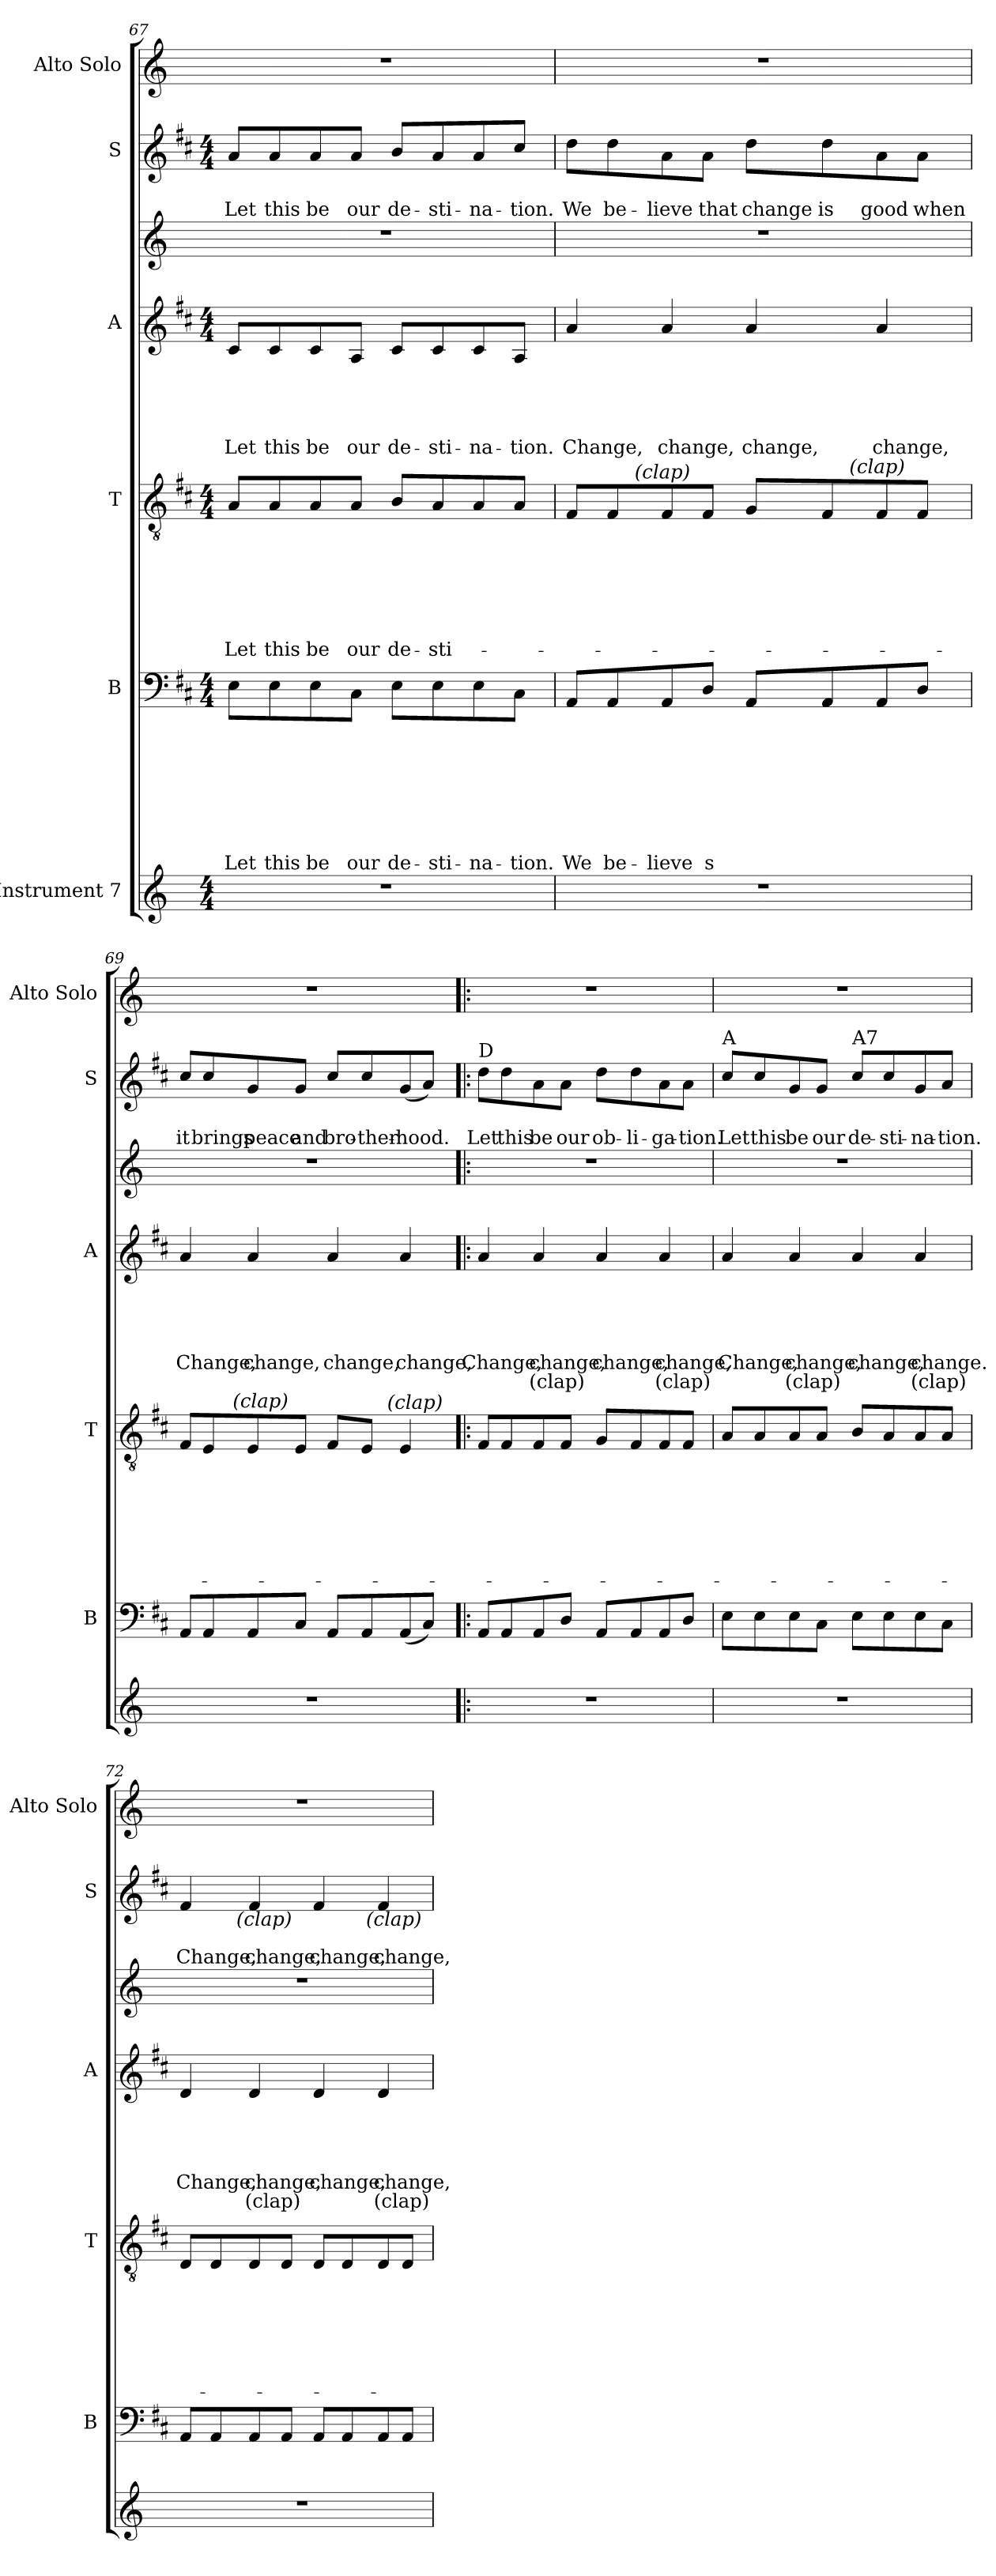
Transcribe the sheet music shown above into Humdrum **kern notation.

**kern	**kern	**text	**text	**text	**text	**text	**text	**text	**text	**kern	**text	**text	**text	**text	**text	**text	**text	**kern	**text	**text	**text	**text	**text	**text	**kern	**kern	**text	**text	**kern
*part7	*part6	*part6	*part6	*part6	*part6	*part6	*part6	*part6	*part6	*part5	*part5	*part5	*part5	*part5	*part5	*part5	*part5	*part4	*part4	*part4	*part4	*part4	*part4	*part4	*part3	*part2	*part2	*part2	*part1
*staff7	*staff6	*staff6	*staff6	*staff6	*staff6	*staff6	*staff6	*staff6	*staff6	*staff5	*staff5	*staff5	*staff5	*staff5	*staff5	*staff5	*staff5	*staff4	*staff4	*staff4	*staff4	*staff4	*staff4	*staff4	*staff3	*staff2	*staff2	*staff2	*staff1
*I"Instrument 7	*I"B	*	*	*	*	*	*	*	*	*I"T	*	*	*	*	*	*	*	*I"A	*	*	*	*	*	*	*	*I"S	*	*	*I"Alto Solo
*	*I'B	*	*	*	*	*	*	*	*	*I'T	*	*	*	*	*	*	*	*I'A	*	*	*	*	*	*	*	*I'S	*	*	*I'Alto Solo
!!LO:PB:g=z
*clefG2	*clefF4	*	*	*	*	*	*	*	*	*clefGv2	*	*	*	*	*	*	*	*clefG2	*	*	*	*	*	*	*clefG2	*clefG2	*	*	*clefG2
*k[]	*k[f#c#]	*	*	*	*	*	*	*	*	*k[f#c#]	*	*	*	*	*	*	*	*k[f#c#]	*	*	*	*	*	*	*k[]	*k[f#c#]	*	*	*k[]
*C:	*D:	*	*	*	*	*	*	*	*	*D:	*	*	*	*	*	*	*	*D:	*	*	*	*	*	*	*C:	*D:	*	*	*C:
*M4/4	*M4/4	*	*	*	*	*	*	*	*	*M4/4	*	*	*	*	*	*	*	*M4/4	*	*	*	*	*	*	*	*M4/4	*	*	*
=67	=67	=67	=67	=67	=67	=67	=67	=67	=67	=67	=67	=67	=67	=67	=67	=67	=67	=67	=67	=67	=67	=67	=67	=67	=67	=67	=67	=67	=67
!	!	!	!	!	!	!	!	!	!LO:LY:b	!	!	!	!	!	!	!	!LO:LY:b	!	!	!	!	!	!LO:LY:b	!	!	!	!	!LO:LY:b	!
1r	8E\L	.	.	.	.	.	.	.	Let	8A/L	.	.	.	.	.	.	Let	8c#/L	.	.	.	.	Let	.	1r	8a/L	.	Let	1r
!	!	!	!	!	!	!	!	!	!LO:LY:b	!	!	!	!	!	!	!	!LO:LY:b	!	!	!	!	!	!LO:LY:b	!	!	!	!	!LO:LY:b	!
.	8E\	.	.	.	.	.	.	.	this	8A/	.	.	.	.	.	.	this	8c#/	.	.	.	.	this	.	.	8a/	.	this	.
!	!	!	!	!	!	!	!	!	!LO:LY:b	!	!	!	!	!	!	!	!LO:LY:b	!	!	!	!	!	!LO:LY:b	!	!	!	!	!LO:LY:b	!
.	8E\	.	.	.	.	.	.	.	be	8A/	.	.	.	.	.	.	be	8c#/	.	.	.	.	be	.	.	8a/	.	be	.
!	!	!	!	!	!	!	!	!	!LO:LY:b	!	!	!	!	!	!	!	!LO:LY:b	!	!	!	!	!	!LO:LY:b	!	!	!	!	!LO:LY:b	!
.	8C#\J	.	.	.	.	.	.	.	our	8A/J	.	.	.	.	.	.	our	8A/J	.	.	.	.	our	.	.	8a/J	.	our	.
!	!	!	!	!	!	!	!	!	!LO:LY:b	!	!	!	!	!	!	!	!LO:LY:b	!	!	!	!	!	!LO:LY:b	!	!	!	!	!LO:LY:b	!
.	8E\L	.	.	.	.	.	.	.	de-	8B/L	.	.	.	.	.	.	de-	8c#/L	.	.	.	.	de-	.	.	8b/L	.	de-	.
!	!	!	!	!	!	!	!	!	!LO:LY:b	!	!	!	!	!	!	!	!LO:LY:b	!	!	!	!	!	!LO:LY:b	!	!	!	!	!LO:LY:b	!
.	8E\	.	.	.	.	.	.	.	-sti-	8A/	.	.	.	.	.	.	-sti-	8c#/	.	.	.	.	-sti-	.	.	8a/	.	-sti-	.
!	!	!	!	!	!	!	!	!	!LO:LY:b	!	!	!	!	!	!	!	!	!	!	!	!	!	!LO:LY:b	!	!	!	!	!LO:LY:b	!
.	8E\	.	.	.	.	.	.	.	-na-	8A/	.	.	.	.	.	.	.	8c#/	.	.	.	.	-na-	.	.	8a/	.	-na-	.
!	!	!	!	!	!	!	!	!	!LO:LY:b	!	!	!	!	!	!	!	!	!	!	!	!	!	!LO:LY:b	!	!	!	!	!LO:LY:b	!
.	8C#\J	.	.	.	.	.	.	.	-tion.	8A/J	.	.	.	.	.	.	.	8A/J	.	.	.	.	-tion.	.	.	8cc#/J	.	-tion.	.
=68	=68	=68	=68	=68	=68	=68	=68	=68	=68	=68	=68	=68	=68	=68	=68	=68	=68	=68	=68	=68	=68	=68	=68	=68	=68	=68	=68	=68	=68
!	!	!	!	!	!	!	!	!	!LO:LY:b	!	!	!	!	!	!	!	!	!	!	!	!	!	!LO:LY:b	!	!	!	!	!LO:LY:b	!
*	*	*	*	*	*	*	*	*	*	*^	*	*	*	*	*	*	*	*	*	*	*	*	*	*	*	*	*	*	*
1r	8AA/L	.	.	.	.	.	.	.	We	8F#/L	8.ryy	.	.	.	.	.	.	.	4a/	.	.	.	.	Change,	.	1r	8dd\L	.	We	1r
!	!	!	!	!	!	!	!	!	!LO:LY:b	!	!	!	!	!	!	!	!	!	!	!	!	!	!	!	!	!	!	!	!LO:LY:b	!
.	8AA/	.	.	.	.	.	.	.	be-	8F#/	.	.	.	.	.	.	.	.	.	.	.	.	.	.	.	.	8dd\	.	be-	.
!	!	!	!	!	!	!	!	!	!	!	!LO:TX:a:i:t=(clap)	!	!	!	!	!	!	!	!	!	!	!	!	!	!	!	!	!	!	!
.	.	.	.	.	.	.	.	.	.	.	2ryy	.	.	.	.	.	.	.	.	.	.	.	.	.	.	.	.	.	.	.
!	!	!	!	!	!	!	!	!	!LO:LY:b	!	!	!	!	!	!	!	!	!	!	!	!	!	!	!LO:LY:b	!	!	!	!	!LO:LY:b	!
.	8AA/	.	.	.	.	.	.	.	-lieve	8F#/	.	.	.	.	.	.	.	.	4a/	.	.	.	.	change,	.	.	8a\	.	-lieve	.
!	!	!	!	!	!	!	!	!	!LO:LY:b	!	!	!	!	!	!	!	!	!	!	!	!	!	!	!	!	!	!	!	!LO:LY:b	!
.	8D/J	.	.	.	.	.	.	.	s	8F#/J	.	.	.	.	.	.	.	.	.	.	.	.	.	.	.	.	8a\J	.	that	.
!	!	!	!	!	!	!	!	!	!	!	!	!	!	!	!	!	!	!	!	!	!	!	!	!LO:LY:b	!	!	!	!	!LO:LY:b	!
.	8AA/L	.	.	.	.	.	.	.	.	8G/L	.	.	.	.	.	.	.	.	4a/	.	.	.	.	change,	.	.	8dd\L	.	change	.
!	!	!	!	!	!	!	!	!	!	!	!	!	!	!	!	!	!	!	!	!	!	!	!	!	!	!	!	!	!LO:LY:b	!
.	8AA/	.	.	.	.	.	.	.	.	8F#/	.	.	.	.	.	.	.	.	.	.	.	.	.	.	.	.	8dd\	.	is	.
!	!	!	!	!	!	!	!	!	!	!	!LO:TX:a:i:t=(clap)	!	!	!	!	!	!	!	!	!	!	!	!	!	!	!	!	!	!	!
.	.	.	.	.	.	.	.	.	.	.	4ryy	.	.	.	.	.	.	.	.	.	.	.	.	.	.	.	.	.	.	.
!	!	!	!	!	!	!	!	!	!	!	!	!	!	!	!	!	!	!	!	!	!	!	!	!LO:LY:b	!	!	!	!	!LO:LY:b	!
.	8AA/	.	.	.	.	.	.	.	.	8F#/	.	.	.	.	.	.	.	.	4a/	.	.	.	.	change,	.	.	8a\	.	good	.
!	!	!	!	!	!	!	!	!	!	!	!	!	!	!	!	!	!	!	!	!	!	!	!	!	!	!	!	!	!LO:LY:b	!
.	8D/J	.	.	.	.	.	.	.	.	8F#/J	.	.	.	.	.	.	.	.	.	.	.	.	.	.	.	.	8a\J	.	when	.
.	.	.	.	.	.	.	.	.	.	.	16ryy	.	.	.	.	.	.	.	.	.	.	.	.	.	.	.	.	.	.	.
=69	=69	=69	=69	=69	=69	=69	=69	=69	=69	=69	=69	=69	=69	=69	=69	=69	=69	=69	=69	=69	=69	=69	=69	=69	=69	=69	=69	=69	=69	=69
!	!	!	!	!	!	!	!	!	!	!	!	!	!	!	!	!	!	!	!	!	!	!	!	!LO:LY:b	!	!	!	!	!LO:LY:b	!
1r	8AA/L	.	.	.	.	.	.	.	.	8F#/L	8..ryy	.	.	.	.	.	.	.	4a/	.	.	.	.	Change,	.	1r	8cc#/L	.	it	1r
!	!	!	!	!	!	!	!	!	!	!	!	!	!	!	!	!	!	!	!	!	!	!	!	!	!	!	!	!	!LO:LY:b	!
.	8AA/	.	.	.	.	.	.	.	.	8E/	.	.	.	.	.	.	.	.	.	.	.	.	.	.	.	.	8cc#/	.	brings	.
!	!	!	!	!	!	!	!	!	!	!	!LO:TX:a:i:t=(clap)	!	!	!	!	!	!	!	!	!	!	!	!	!	!	!	!	!	!	!
.	.	.	.	.	.	.	.	.	.	.	2ryy	.	.	.	.	.	.	.	.	.	.	.	.	.	.	.	.	.	.	.
!	!	!	!	!	!	!	!	!	!	!	!	!	!	!	!	!	!	!	!	!	!	!	!	!LO:LY:b	!	!	!	!	!LO:LY:b	!
.	8AA/	.	.	.	.	.	.	.	.	8E/	.	.	.	.	.	.	.	.	4a/	.	.	.	.	change,	.	.	8g/	.	peace	.
!	!	!	!	!	!	!	!	!	!	!	!	!	!	!	!	!	!	!	!	!	!	!	!	!	!	!	!	!	!LO:LY:b	!
.	8C#/J	.	.	.	.	.	.	.	.	8E/J	.	.	.	.	.	.	.	.	.	.	.	.	.	.	.	.	8g/J	.	and	.
!	!	!	!	!	!	!	!	!	!	!	!	!	!	!	!	!	!	!	!	!	!	!	!	!LO:LY:b	!	!	!	!	!LO:LY:b	!
.	8AA/L	.	.	.	.	.	.	.	.	8F#/L	.	.	.	.	.	.	.	.	4a/	.	.	.	.	change,	.	.	8cc#/L	.	bro-	.
!	!	!	!	!	!	!	!	!	!	!	!	!	!	!	!	!	!	!	!	!	!	!	!	!	!	!	!	!	!LO:LY:b	!
.	8AA/	.	.	.	.	.	.	.	.	8E/J	.	.	.	.	.	.	.	.	.	.	.	.	.	.	.	.	8cc#/	.	-ther-	.
!	!	!	!	!	!	!	!	!	!	!	!LO:TX:a:i:t=(clap)	!	!	!	!	!	!	!	!	!	!	!	!	!	!	!	!	!	!	!
.	.	.	.	.	.	.	.	.	.	.	4ryy	.	.	.	.	.	.	.	.	.	.	.	.	.	.	.	.	.	.	.
!	!	!	!	!	!	!	!	!	!	!	!	!	!	!	!	!	!	!	!	!	!	!	!	!LO:LY:b	!	!	!	!	!LO:LY:b	!
.	(<8AA/	.	.	.	.	.	.	.	.	4E/	.	.	.	.	.	.	.	.	4a/	.	.	.	.	change,	.	.	(<8g/	.	-hood.	.
.	8C#/J)	.	.	.	.	.	.	.	.	.	.	.	.	.	.	.	.	.	.	.	.	.	.	.	.	.	8a/J)	.	.	.
.	.	.	.	.	.	.	.	.	.	.	32ryy	.	.	.	.	.	.	.	.	.	.	.	.	.	.	.	.	.	.	.
!!LO:LB:g=z
=70!|:	=70!|:	=70!|:	=70!|:	=70!|:	=70!|:	=70!|:	=70!|:	=70!|:	=70!|:	=70!|:	=70!|:	=70!|:	=70!|:	=70!|:	=70!|:	=70!|:	=70!|:	=70!|:	=70!|:	=70!|:	=70!|:	=70!|:	=70!|:	=70!|:	=70!|:	=70!|:	=70!|:	=70!|:	=70!|:	=70!|:
!	!	!	!	!	!	!	!	!	!	!	!	!	!	!	!	!	!	!	!	!	!	!	!	!	!	!	!LO:TX:a:t=D	!	!	!
!	!	!	!	!	!	!	!	!	!	!	!	!	!	!	!	!	!	!	!	!	!	!	!	!LO:LY:b	!	!	!	!	!LO:LY:b	!
*	*	*	*	*	*	*	*	*	*	*v	*v	*	*	*	*	*	*	*	*	*	*	*	*	*	*	*	*	*	*	*
1r	8AA/L	.	.	.	.	.	.	.	.	8F#/L	.	.	.	.	.	.	.	4a/	.	.	.	.	Change,	.	1r	8dd\L	.	Let	1r
!	!	!	!	!	!	!	!	!	!	!	!	!	!	!	!	!	!	!	!	!	!	!	!	!	!	!	!	!LO:LY:b	!
.	8AA/	.	.	.	.	.	.	.	.	8F#/	.	.	.	.	.	.	.	.	.	.	.	.	.	.	.	8dd\	.	this	.
!	!	!	!	!	!	!	!	!	!	!	!	!	!	!	!	!	!	!	!	!	!	!	!LO:LY:b	!LO:LY:b	!	!	!	!LO:LY:b	!
.	8AA/	.	.	.	.	.	.	.	.	8F#/	.	.	.	.	.	.	.	4a/	.	.	.	.	change,	(clap)	.	8a\	.	be	.
!	!	!	!	!	!	!	!	!	!	!	!	!	!	!	!	!	!	!	!	!	!	!	!	!	!	!	!	!LO:LY:b	!
.	8D/J	.	.	.	.	.	.	.	.	8F#/J	.	.	.	.	.	.	.	.	.	.	.	.	.	.	.	8a\J	.	our	.
!	!	!	!	!	!	!	!	!	!	!	!	!	!	!	!	!	!	!	!	!	!	!	!LO:LY:b	!	!	!	!	!LO:LY:b	!
.	8AA/L	.	.	.	.	.	.	.	.	8G/L	.	.	.	.	.	.	.	4a/	.	.	.	.	change,	.	.	8dd\L	.	ob-	.
!	!	!	!	!	!	!	!	!	!	!	!	!	!	!	!	!	!	!	!	!	!	!	!	!	!	!	!	!LO:LY:b	!
.	8AA/	.	.	.	.	.	.	.	.	8F#/	.	.	.	.	.	.	.	.	.	.	.	.	.	.	.	8dd\	.	-li-	.
!	!	!	!	!	!	!	!	!	!	!	!	!	!	!	!	!	!	!	!	!	!	!	!LO:LY:b	!LO:LY:b	!	!	!	!LO:LY:b	!
.	8AA/	.	.	.	.	.	.	.	.	8F#/	.	.	.	.	.	.	.	4a/	.	.	.	.	change,	(clap)	.	8a\	.	-ga-	.
!	!	!	!	!	!	!	!	!	!	!	!	!	!	!	!	!	!	!	!	!	!	!	!	!	!	!	!	!LO:LY:b	!
.	8D/J	.	.	.	.	.	.	.	.	8F#/J	.	.	.	.	.	.	.	.	.	.	.	.	.	.	.	8a\J	.	-tion.	.
=71	=71	=71	=71	=71	=71	=71	=71	=71	=71	=71	=71	=71	=71	=71	=71	=71	=71	=71	=71	=71	=71	=71	=71	=71	=71	=71	=71	=71	=71
!	!	!	!	!	!	!	!	!	!	!	!	!	!	!	!	!	!	!	!	!	!	!	!	!	!	!LO:TX:a:t=A	!	!	!
!	!	!	!	!	!	!	!	!	!	!	!	!	!	!	!	!	!	!	!	!	!	!	!LO:LY:b	!	!	!	!	!LO:LY:b	!
1r	8E\L	.	.	.	.	.	.	.	.	8A/L	.	.	.	.	.	.	.	4a/	.	.	.	.	Change,	.	1r	8cc#/L	.	Let	1r
!	!	!	!	!	!	!	!	!	!	!	!	!	!	!	!	!	!	!	!	!	!	!	!	!	!	!	!	!LO:LY:b	!
.	8E\	.	.	.	.	.	.	.	.	8A/	.	.	.	.	.	.	.	.	.	.	.	.	.	.	.	8cc#/	.	this	.
!	!	!	!	!	!	!	!	!	!	!	!	!	!	!	!	!	!	!	!	!	!	!	!LO:LY:b	!LO:LY:b	!	!	!	!LO:LY:b	!
.	8E\	.	.	.	.	.	.	.	.	8A/	.	.	.	.	.	.	.	4a/	.	.	.	.	change,	(clap)	.	8g/	.	be	.
!	!	!	!	!	!	!	!	!	!	!	!	!	!	!	!	!	!	!	!	!	!	!	!	!	!	!	!	!LO:LY:b	!
.	8C#\J	.	.	.	.	.	.	.	.	8A/J	.	.	.	.	.	.	.	.	.	.	.	.	.	.	.	8g/J	.	our	.
!	!	!	!	!	!	!	!	!	!	!	!	!	!	!	!	!	!	!	!	!	!	!	!	!	!	!LO:TX:a:t=A7	!	!	!
!	!	!	!	!	!	!	!	!	!	!	!	!	!	!	!	!	!	!	!	!	!	!	!LO:LY:b	!	!	!	!	!LO:LY:b	!
.	8E\L	.	.	.	.	.	.	.	.	8B/L	.	.	.	.	.	.	.	4a/	.	.	.	.	change,	.	.	8cc#/L	.	de-	.
!	!	!	!	!	!	!	!	!	!	!	!	!	!	!	!	!	!	!	!	!	!	!	!	!	!	!	!	!LO:LY:b	!
.	8E\	.	.	.	.	.	.	.	.	8A/	.	.	.	.	.	.	.	.	.	.	.	.	.	.	.	8cc#/	.	-sti-	.
!	!	!	!	!	!	!	!	!	!	!	!	!	!	!	!	!	!	!	!	!	!	!	!LO:LY:b	!LO:LY:b	!	!	!	!LO:LY:b	!
.	8E\	.	.	.	.	.	.	.	.	8A/	.	.	.	.	.	.	.	4a/	.	.	.	.	change.	(clap)	.	8g/	.	-na-	.
!	!	!	!	!	!	!	!	!	!	!	!	!	!	!	!	!	!	!	!	!	!	!	!	!	!	!	!	!LO:LY:b	!
.	8C#\J	.	.	.	.	.	.	.	.	8A/J	.	.	.	.	.	.	.	.	.	.	.	.	.	.	.	8a/J	.	-tion.	.
=72	=72	=72	=72	=72	=72	=72	=72	=72	=72	=72	=72	=72	=72	=72	=72	=72	=72	=72	=72	=72	=72	=72	=72	=72	=72	=72	=72	=72	=72
!	!	!	!	!	!	!	!	!	!	!	!	!	!	!	!	!	!	!	!	!	!	!	!	!	!	!LO:TX:a:t=D	!	!	!
!	!	!	!	!	!	!	!	!	!	!	!	!	!	!	!	!	!	!	!	!	!	!	!	!	!	!LO:TX:a:t=C71	!	!	!
!	!	!	!	!	!	!	!	!	!	!	!	!	!	!	!	!	!	!	!	!	!	!	!LO:LY:b	!	!	!	!	!LO:LY:b	!
*	*	*	*	*	*	*	*	*	*	*	*	*	*	*	*	*	*	*	*	*	*	*	*	*	*	*^	*	*	*
1r	8AA/L	.	.	.	.	.	.	.	.	8D/L	.	.	.	.	.	.	.	4d/	.	.	.	.	Change,	.	1r	4f#/	8..ryy	.	Change,	1r
.	8AA/	.	.	.	.	.	.	.	.	8D/	.	.	.	.	.	.	.	.	.	.	.	.	.	.	.	.	.	.	.	.
!	!	!	!	!	!	!	!	!	!	!	!	!	!	!	!	!	!	!	!	!	!	!	!	!	!	!	!LO:TX:b:i:t=(clap)	!	!	!
.	.	.	.	.	.	.	.	.	.	.	.	.	.	.	.	.	.	.	.	.	.	.	.	.	.	.	2ryy	.	.	.
!	!	!	!	!	!	!	!	!	!	!	!	!	!	!	!	!	!	!	!	!	!	!	!LO:LY:b	!LO:LY:b	!	!	!	!	!LO:LY:b	!
.	8AA/	.	.	.	.	.	.	.	.	8D/	.	.	.	.	.	.	.	4d/	.	.	.	.	change,	(clap)	.	4f#/	.	.	change,	.
.	8AA/J	.	.	.	.	.	.	.	.	8D/J	.	.	.	.	.	.	.	.	.	.	.	.	.	.	.	.	.	.	.	.
!	!	!	!	!	!	!	!	!	!	!	!	!	!	!	!	!	!	!	!	!	!	!	!LO:LY:b	!	!	!	!	!	!LO:LY:b	!
.	8AA/L	.	.	.	.	.	.	.	.	8D/L	.	.	.	.	.	.	.	4d/	.	.	.	.	change,	.	.	4f#/	.	.	change,	.
.	8AA/	.	.	.	.	.	.	.	.	8D/	.	.	.	.	.	.	.	.	.	.	.	.	.	.	.	.	.	.	.	.
!	!	!	!	!	!	!	!	!	!	!	!	!	!	!	!	!	!	!	!	!	!	!	!	!	!	!	!LO:TX:b:i:t=(clap)	!	!	!
.	.	.	.	.	.	.	.	.	.	.	.	.	.	.	.	.	.	.	.	.	.	.	.	.	.	.	4ryy	.	.	.
!	!	!	!	!	!	!	!	!	!	!	!	!	!	!	!	!	!	!	!	!	!	!	!LO:LY:b	!LO:LY:b	!	!	!	!	!LO:LY:b	!
.	8AA/	.	.	.	.	.	.	.	.	8D/	.	.	.	.	.	.	.	4d/	.	.	.	.	change,	(clap)	.	4f#/	.	.	change,	.
.	8AA/J	.	.	.	.	.	.	.	.	8D/J	.	.	.	.	.	.	.	.	.	.	.	.	.	.	.	.	.	.	.	.
.	.	.	.	.	.	.	.	.	.	.	.	.	.	.	.	.	.	.	.	.	.	.	.	.	.	.	32ryy	.	.	.
*	*	*	*	*	*	*	*	*	*	*	*	*	*	*	*	*	*	*	*	*	*	*	*	*	*	*v	*v	*	*	*
=	=	=	=	=	=	=	=	=	=	=	=	=	=	=	=	=	=	=	=	=	=	=	=	=	=	=	=	=	=
*-	*-	*-	*-	*-	*-	*-	*-	*-	*-	*-	*-	*-	*-	*-	*-	*-	*-	*-	*-	*-	*-	*-	*-	*-	*-	*-	*-	*-	*-
